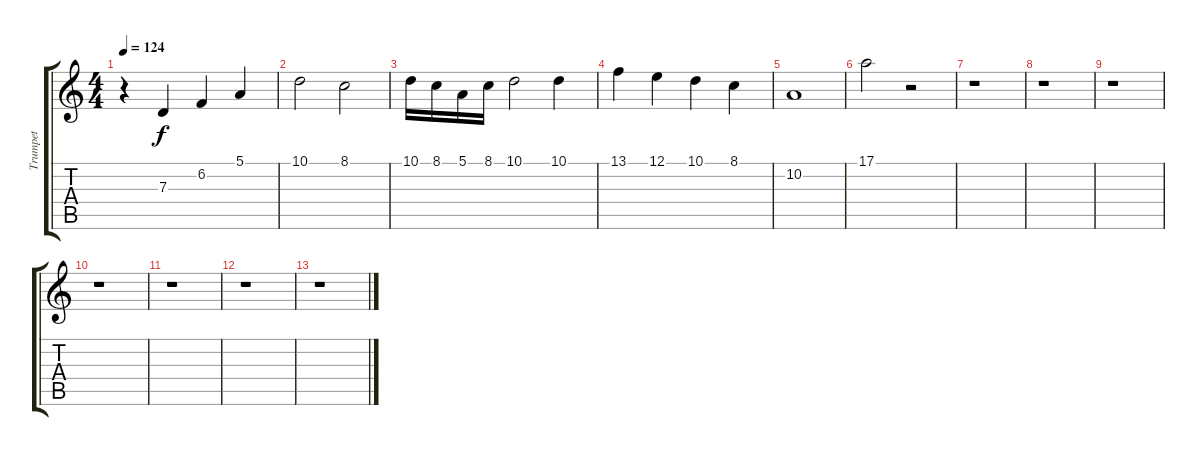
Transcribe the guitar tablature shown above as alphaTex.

\track ("Trumpet" "Trumpet") {instrument trumpet}
\staff {score tabs}
\tuning (E4 B3 G3 D3 A2 E2) {hide}
\ts (4 4)
\tempo 124
\clef g2
\ks c
r.4{dy f} 7.3.4 6.2.4 5.1.4 |
10.1.2 8.1.2 |
10.1.16 8.1.16 5.1.16 8.1.16 10.1.2 10.1.4 |
13.1.4 12.1.4 10.1.4 8.1.4 |
10.2.1 |
17.1.2 r.2 |
r.1 |
r.1 |
r.1 |
r.1 |
r.1 |
r.1 |
r.1
